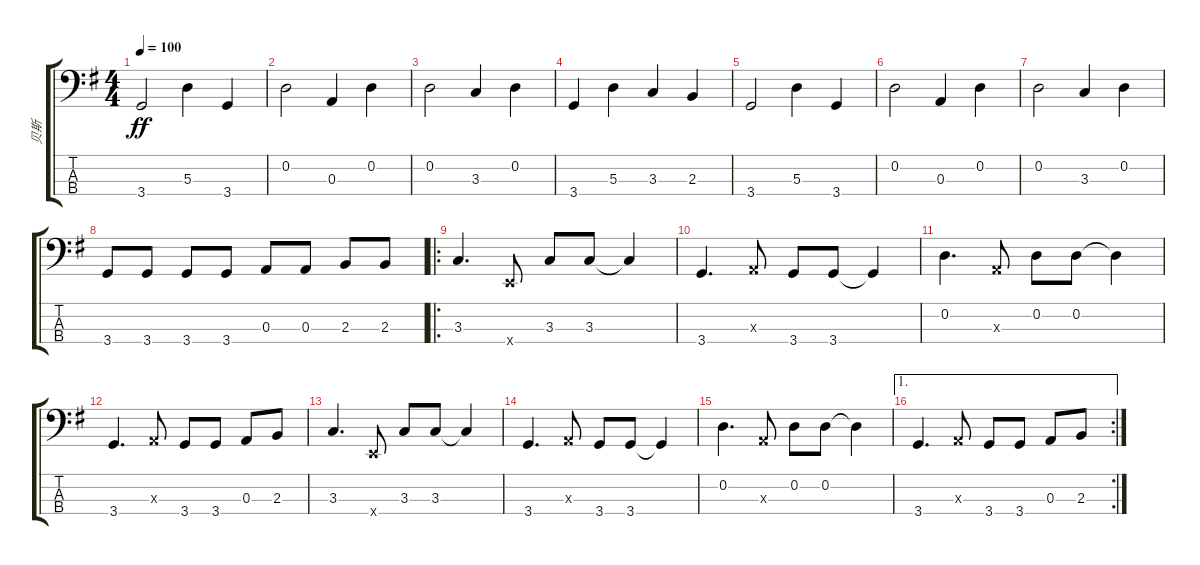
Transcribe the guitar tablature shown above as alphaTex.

\track ("贝斯" "贝斯") {instrument electricbassfinger}
\staff {score tabs}
\tuning (G2 D2 A1 E1) {hide}
\ts (4 4)
\tempo 100
\clef f4
\ks g
3.4.2{dy ff} 5.3.4 3.4.4 |
0.2.2 0.3.4 0.2.4 |
0.2.2 3.3.4 0.2.4 |
3.4.4 5.3.4 3.3.4 2.3.4 |
3.4.2 5.3.4 3.4.4 |
0.2.2 0.3.4 0.2.4 |
0.2.2 3.3.4 0.2.4 |
3.4.8 3.4.8 3.4.8 3.4.8 0.3.8 0.3.8 2.3.8 2.3.8 |
\ro
3.3.4{d} 0.4{x}.8 3.3.8 3.3.8 3.3{t}.4 |
3.4.4{d} 0.3{x}.8 3.4.8 3.4.8 3.4{t}.4 |
0.2.4{d} 0.3{x}.8 0.2.8 0.2.8 0.2{t}.4 |
3.4.4{d} 0.3{x}.8 3.4.8 3.4.8 0.3.8 2.3.8 |
3.3.4{d} 0.4{x}.8 3.3.8 3.3.8 3.3{t}.4 |
3.4.4{d} 0.3{x}.8 3.4.8 3.4.8 3.4{t}.4 |
0.2.4{d} 0.3{x}.8 0.2.8 0.2.8 0.2{t}.4 |
\ae 1
\rc 2
3.4.4{d} 0.3{x}.8 3.4.8 3.4.8 0.3.8 2.3.8
